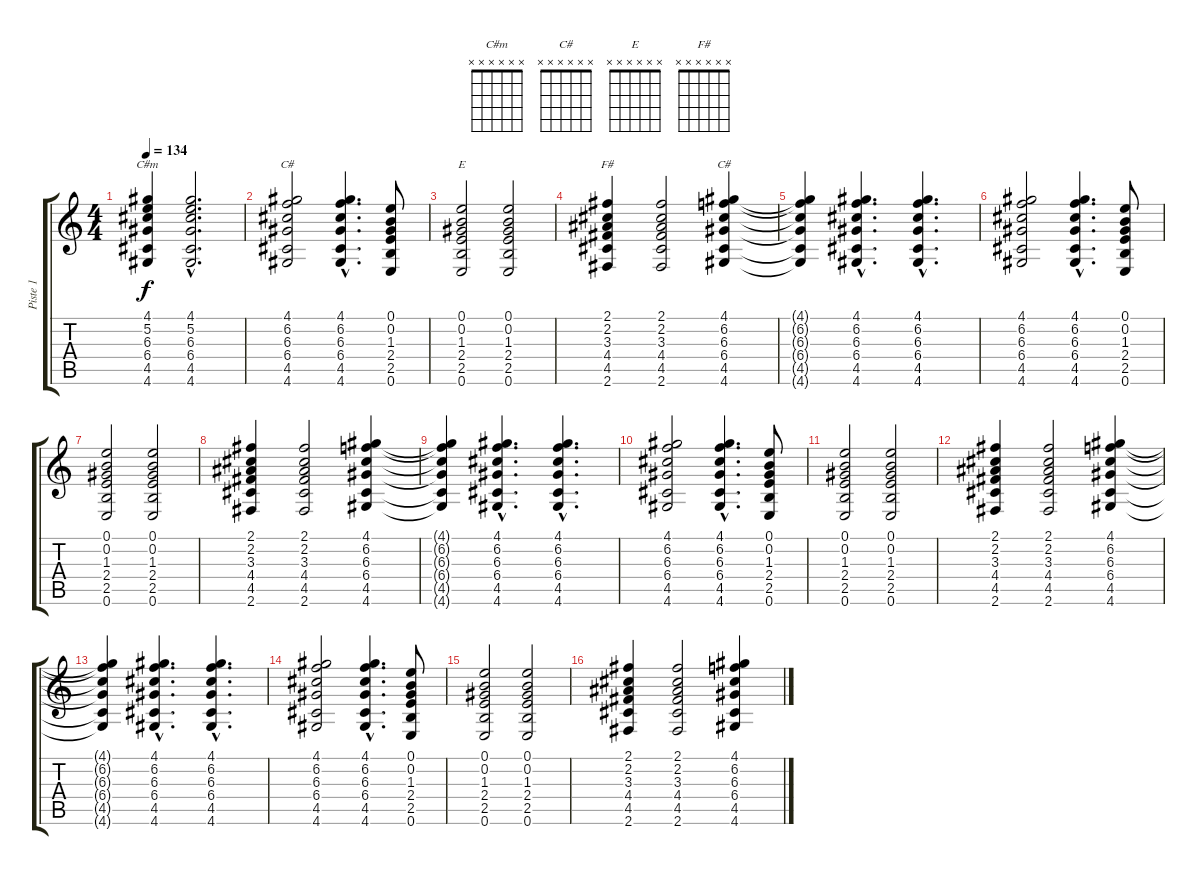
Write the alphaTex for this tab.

\track ("Piste 1" "Piste 1") {instrument acousticguitarnylon}
\staff {score tabs}
\tuning (E4 B3 G3 D3 A2 E2) {hide}
\chord ("C#m" x x x x x x) {firstfret 0}
\chord ("C#" 4 6 6 6 4 4) {firstfret 4}
\chord ("E" x x x x x x) {firstfret 0}
\chord ("F#" x x x x x x) {firstfret 0}
\chord ("C#" x x x x x x) {firstfret 0}
\ts (4 4)
\tempo 134
\clef g2
\ks c
(4.1{t} 5.2{t} 6.3{t} 6.4{t} 4.5{t} 4.6{t}).4{ch "C#m" dy f} (4.1{hac} 5.2{hac} 6.3{hac} 6.4{hac} 4.5{hac} 4.6{hac}).2{d} |
(4.1 6.2 6.3 6.4 4.5 4.6).2{ch "C#"} (4.1{hac} 6.2{hac} 6.3{hac} 6.4{hac} 4.5{hac} 4.6{hac}).4{d} (0.1 0.2 1.3 2.4 2.5 0.6).8 |
(0.1 0.2 1.3 2.4 2.5 0.6).2{ch "E"} (0.1 0.2 1.3 2.4 2.5 0.6).2 |
(2.1 2.2 3.3 4.4 4.5 2.6).4{ch "F#"} (2.1 2.2 3.3 4.4 4.5 2.6).2 (4.1 6.2 6.3 6.4 4.5 4.6).4{ch "C#"} |
(4.1{t} 6.2{t} 6.3{t} 6.4{t} 4.5{t} 4.6{t}).4 (4.1{hac} 6.2{hac} 6.3{hac} 6.4{hac} 4.5{hac} 4.6{hac}).4{d} (4.1{hac} 6.2{hac} 6.3{hac} 6.4{hac} 4.5{hac} 4.6{hac}).4{d} |
(4.1 6.2 6.3 6.4 4.5 4.6).2 (4.1{hac} 6.2{hac} 6.3{hac} 6.4{hac} 4.5{hac} 4.6{hac}).4{d} (0.1 0.2 1.3 2.4 2.5 0.6).8 |
(0.1 0.2 1.3 2.4 2.5 0.6).2 (0.1 0.2 1.3 2.4 2.5 0.6).2 |
(2.1 2.2 3.3 4.4 4.5 2.6).4 (2.1 2.2 3.3 4.4 4.5 2.6).2 (4.1 6.2 6.3 6.4 4.5 4.6).4 |
(4.1{t} 6.2{t} 6.3{t} 6.4{t} 4.5{t} 4.6{t}).4 (4.1{hac} 6.2{hac} 6.3{hac} 6.4{hac} 4.5{hac} 4.6{hac}).4{d} (4.1{hac} 6.2{hac} 6.3{hac} 6.4{hac} 4.5{hac} 4.6{hac}).4{d} |
(4.1 6.2 6.3 6.4 4.5 4.6).2 (4.1{hac} 6.2{hac} 6.3{hac} 6.4{hac} 4.5{hac} 4.6{hac}).4{d} (0.1 0.2 1.3 2.4 2.5 0.6).8 |
(0.1 0.2 1.3 2.4 2.5 0.6).2 (0.1 0.2 1.3 2.4 2.5 0.6).2 |
(2.1 2.2 3.3 4.4 4.5 2.6).4 (2.1 2.2 3.3 4.4 4.5 2.6).2 (4.1 6.2 6.3 6.4 4.5 4.6).4 |
(4.1{t} 6.2{t} 6.3{t} 6.4{t} 4.5{t} 4.6{t}).4 (4.1{hac} 6.2{hac} 6.3{hac} 6.4{hac} 4.5{hac} 4.6{hac}).4{d} (4.1{hac} 6.2{hac} 6.3{hac} 6.4{hac} 4.5{hac} 4.6{hac}).4{d} |
(4.1 6.2 6.3 6.4 4.5 4.6).2 (4.1{hac} 6.2{hac} 6.3{hac} 6.4{hac} 4.5{hac} 4.6{hac}).4{d} (0.1 0.2 1.3 2.4 2.5 0.6).8 |
(0.1 0.2 1.3 2.4 2.5 0.6).2 (0.1 0.2 1.3 2.4 2.5 0.6).2 |
(2.1 2.2 3.3 4.4 4.5 2.6).4 (2.1 2.2 3.3 4.4 4.5 2.6).2 (4.1 6.2 6.3 6.4 4.5 4.6).4
